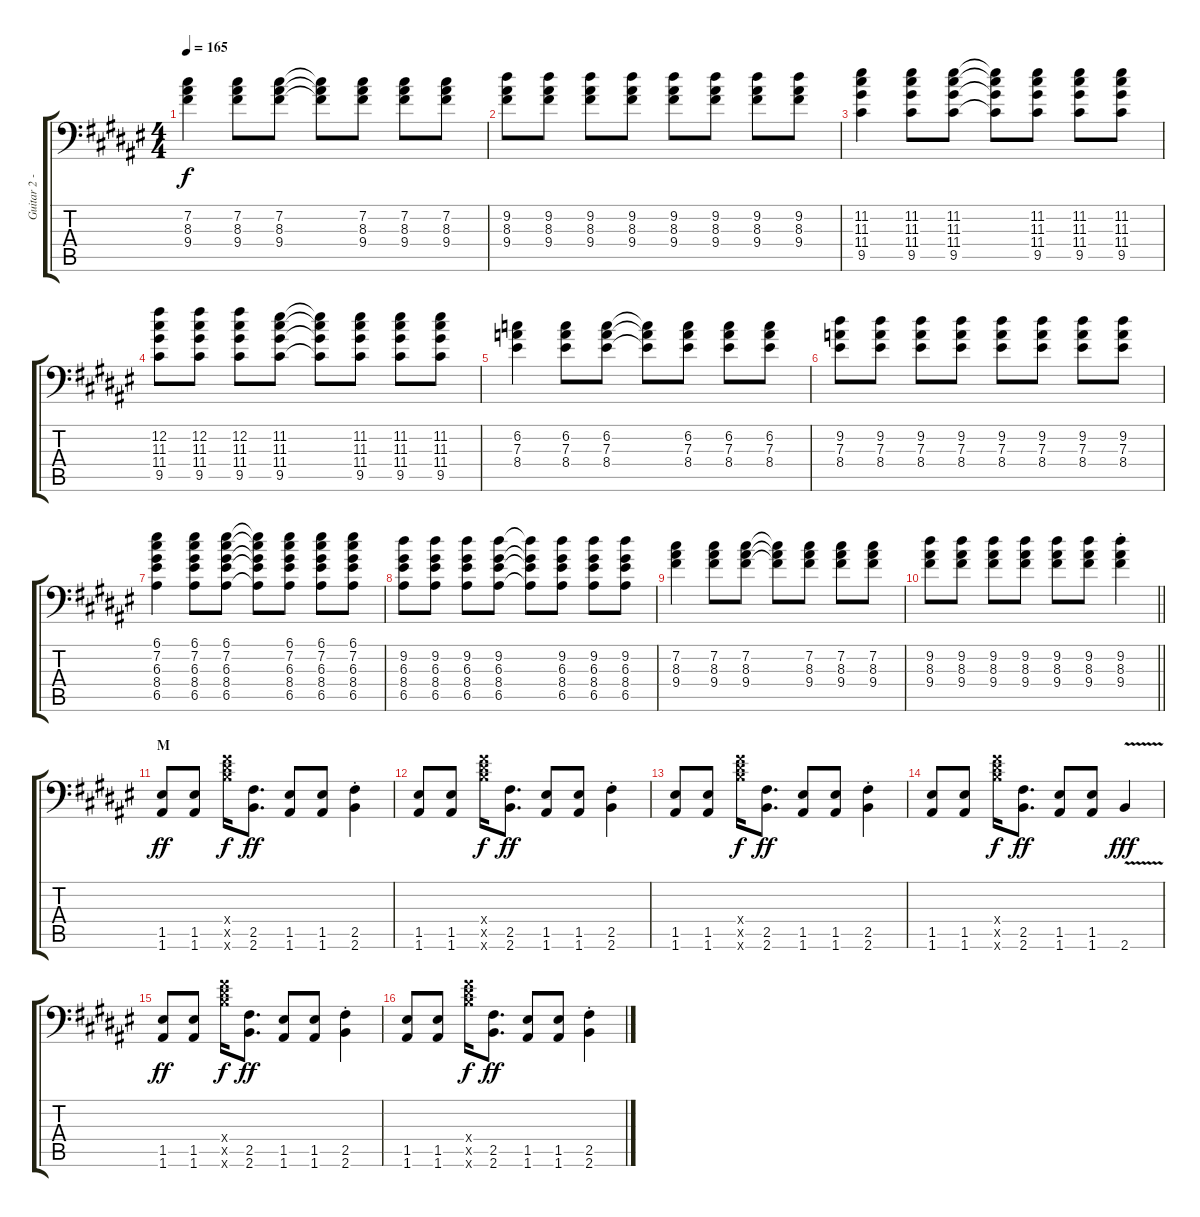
\track ("Guitar 2 - Aoi" "Guitar 2 -") {instrument distortionguitar}
\staff {score tabs}
\tuning (B3 Gb3 D3 A2 E2 A1) {hide}
\ts (4 4)
\tempo 165
\clef f4
\ks f#
(7.2 8.3 9.4).4{dy f} (7.2 8.3 9.4).8 (7.2 8.3 9.4).8 (7.2{t} 8.3{t} 9.4{t}).8 (7.2 8.3 9.4).8 (7.2 8.3 9.4).8 (7.2 8.3 9.4).8 |
(9.2 8.3 9.4).8 (9.2 8.3 9.4).8 (9.2 8.3 9.4).8 (9.2 8.3 9.4).8 (9.2 8.3 9.4).8 (9.2 8.3 9.4).8 (9.2 8.3 9.4).8 (9.2 8.3 9.4).8 |
(11.2 11.3 11.4 9.5).4 (11.2 11.3 11.4 9.5).8 (11.2 11.3 11.4 9.5).8 (11.2{t} 11.3{t} 11.4{t} 9.5{t}).8 (11.2 11.3 11.4 9.5).8 (11.2 11.3 11.4 9.5).8 (11.2 11.3 11.4 9.5).8 |
(12.2 11.3 11.4 9.5).8 (12.2 11.3 11.4 9.5).8 (12.2 11.3 11.4 9.5).8 (11.2 11.3 11.4 9.5).8 (11.2{t} 11.3{t} 11.4{t} 9.5{t}).8 (11.2 11.3 11.4 9.5).8 (11.2 11.3 11.4 9.5).8 (11.2 11.3 11.4 9.5).8 |
(6.2 7.3 8.4).4 (6.2 7.3 8.4).8 (6.2 7.3 8.4).8 (6.2{t} 7.3{t} 8.4{t}).8 (6.2 7.3 8.4).8 (6.2 7.3 8.4).8 (6.2 7.3 8.4).8 |
(9.2 7.3 8.4).8 (9.2 7.3 8.4).8 (9.2 7.3 8.4).8 (9.2 7.3 8.4).8 (9.2 7.3 8.4).8 (9.2 7.3 8.4).8 (9.2 7.3 8.4).8 (9.2 7.3 8.4).8 |
(6.1 7.2 6.3 8.4 6.5).4 (6.1 7.2 6.3 8.4 6.5).8 (6.1 7.2 6.3 8.4 6.5).8 (6.1{t} 7.2{t} 6.3{t} 8.4{t} 6.5{t}).8 (6.1 7.2 6.3 8.4 6.5).8 (6.1 7.2 6.3 8.4 6.5).8 (6.1 7.2 6.3 8.4 6.5).8 |
(9.2 6.3 8.4 6.5).8 (9.2 6.3 8.4 6.5).8 (9.2 6.3 8.4 6.5).8 (9.2 6.3 8.4 6.5).8 (9.2{t} 6.3{t} 8.4{t} 6.5{t}).8 (9.2 6.3 8.4 6.5).8 (9.2 6.3 8.4 6.5).8 (9.2 6.3 8.4 6.5).8 |
(7.2 8.3 9.4).4 (7.2 8.3 9.4).8 (7.2 8.3 9.4).8 (7.2{t} 8.3{t} 9.4{t}).8 (7.2 8.3 9.4).8 (7.2 8.3 9.4).8 (7.2 8.3 9.4).8 |
\barLineRight lightlight
(9.2 8.3 9.4).8 (9.2 8.3 9.4).8 (9.2 8.3 9.4).8 (9.2 8.3 9.4).8 (9.2 8.3 9.4).8 (9.2 8.3 9.4).8 (9.2{st} 8.3{st} 9.4{st}).4 |
\section ("" "M")
(1.5 1.6).8{dy ff volume 10} (1.5 1.6).8 (9.4{x} 11.5{x} 14.6{x}).16{dy f} (2.5 2.6).8{d dy ff} (1.5 1.6).8 (1.5 1.6).8 (2.5{st} 2.6{st}).4 |
(1.5 1.6).8 (1.5 1.6).8 (9.4{x} 11.5{x} 14.6{x}).16{dy f} (2.5 2.6).8{d dy ff} (1.5 1.6).8 (1.5 1.6).8 (2.5{st} 2.6{st}).4 |
(1.5 1.6).8 (1.5 1.6).8 (9.4{x} 11.5{x} 14.6{x}).16{dy f} (2.5 2.6).8{d dy ff} (1.5 1.6).8 (1.5 1.6).8 (2.5{st} 2.6{st}).4 |
(1.5 1.6).8 (1.5 1.6).8 (9.4{x} 11.5{x} 14.6{x}).16{dy f} (2.5 2.6).8{d dy ff} (1.5 1.6).8 (1.5 1.6).8 2.6{v}.4{dy fff} |
(1.5 1.6).8{dy ff} (1.5 1.6).8 (9.4{x} 11.5{x} 14.6{x}).16{dy f} (2.5 2.6).8{d dy ff} (1.5 1.6).8 (1.5 1.6).8 (2.5{st} 2.6{st}).4 |
(1.5 1.6).8 (1.5 1.6).8 (9.4{x} 11.5{x} 14.6{x}).16{dy f} (2.5 2.6).8{d dy ff} (1.5 1.6).8 (1.5 1.6).8 (2.5{st} 2.6{st}).4
